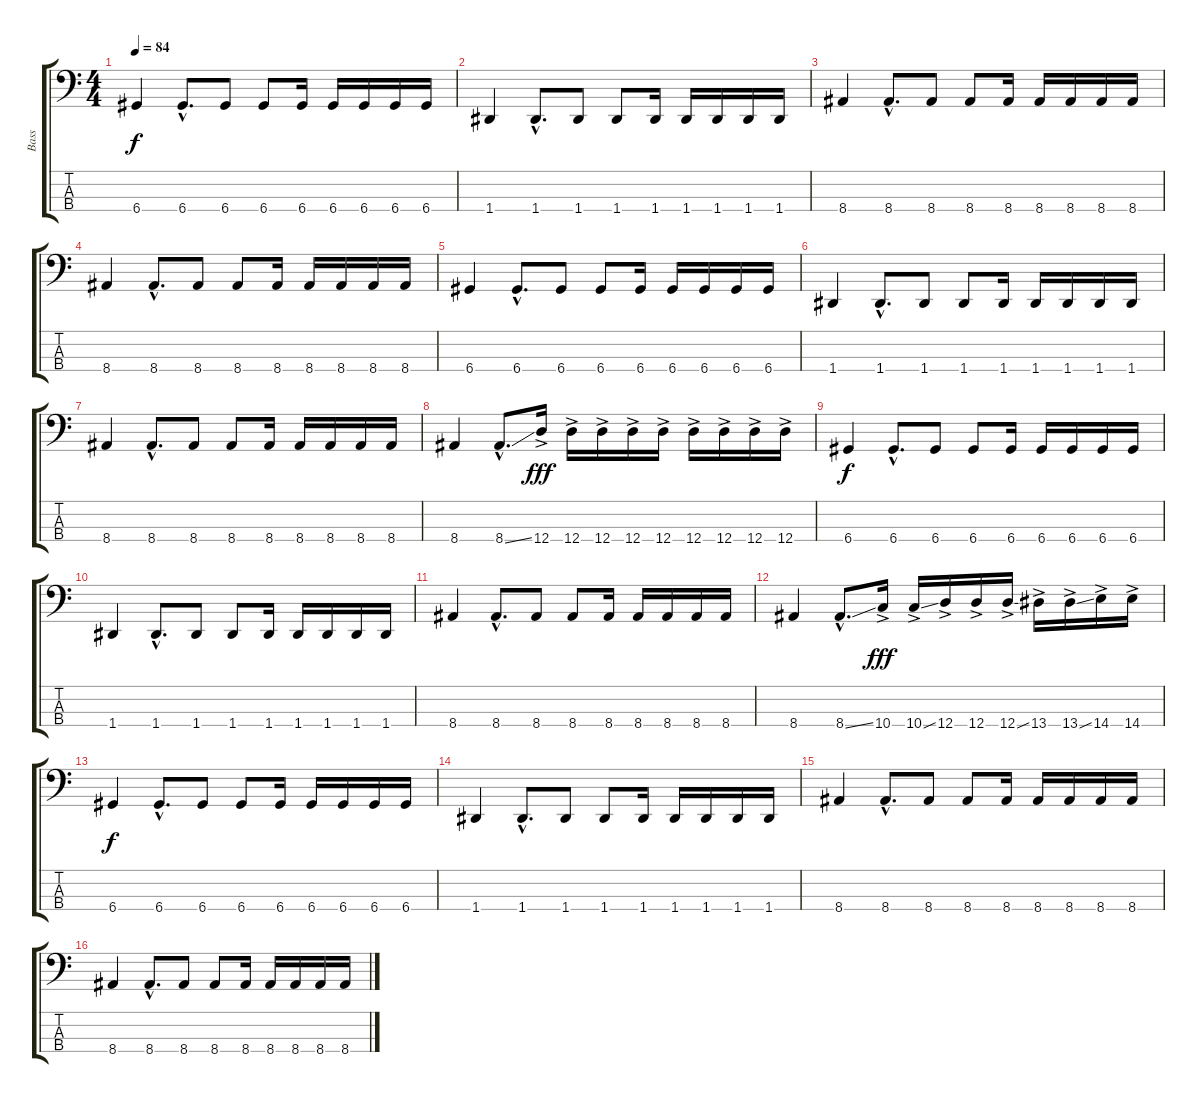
\track ("Bass" "Bass") {instrument electricbassfinger}
\staff {score tabs}
\tuning (G2 D2 A1 D1) {hide}
\ts (4 4)
\tempo 84
\clef f4
\ks c
6.4.4{dy f} 6.4{hac}.8{d} 6.4.8 6.4.8 6.4.16 6.4.16 6.4.16 6.4.16 6.4.16 |
1.4.4 1.4{hac}.8{d} 1.4.8 1.4.8 1.4.16 1.4.16 1.4.16 1.4.16 1.4.16 |
8.4.4 8.4{hac}.8{d} 8.4.8 8.4.8 8.4.16 8.4.16 8.4.16 8.4.16 8.4.16 |
8.4.4 8.4{hac}.8{d} 8.4.8 8.4.8 8.4.16 8.4.16 8.4.16 8.4.16 8.4.16 |
6.4.4 6.4{hac}.8{d} 6.4.8 6.4.8 6.4.16 6.4.16 6.4.16 6.4.16 6.4.16 |
1.4.4 1.4{hac}.8{d} 1.4.8 1.4.8 1.4.16 1.4.16 1.4.16 1.4.16 1.4.16 |
8.4.4 8.4{hac}.8{d} 8.4.8 8.4.8 8.4.16 8.4.16 8.4.16 8.4.16 8.4.16 |
8.4.4 8.4{ss hac}.8{d} 12.4{ac}.16{dy fff} 12.4{ac}.16 12.4{ac}.16 12.4{ac}.16 12.4{ac}.16 12.4{ac}.16 12.4{ac}.16 12.4{ac}.16 12.4{ac}.16 |
6.4.4{dy f} 6.4{hac}.8{d} 6.4.8 6.4.8 6.4.16 6.4.16 6.4.16 6.4.16 6.4.16 |
1.4.4 1.4{hac}.8{d} 1.4.8 1.4.8 1.4.16 1.4.16 1.4.16 1.4.16 1.4.16 |
8.4.4 8.4{hac}.8{d} 8.4.8 8.4.8 8.4.16 8.4.16 8.4.16 8.4.16 8.4.16 |
8.4.4 8.4{ss hac}.8{d} 10.4{ac}.16{dy fff} 10.4{ss ac}.16 12.4{ac}.16 12.4{ac}.16 12.4{ss ac}.16 13.4{ac}.16 13.4{ss ac}.16 14.4{ac}.16 14.4{ac}.16 |
6.4.4{dy f} 6.4{hac}.8{d} 6.4.8 6.4.8 6.4.16 6.4.16 6.4.16 6.4.16 6.4.16 |
1.4.4 1.4{hac}.8{d} 1.4.8 1.4.8 1.4.16 1.4.16 1.4.16 1.4.16 1.4.16 |
8.4.4 8.4{hac}.8{d} 8.4.8 8.4.8 8.4.16 8.4.16 8.4.16 8.4.16 8.4.16 |
8.4.4 8.4{hac}.8{d} 8.4.8 8.4.8 8.4.16 8.4.16 8.4.16 8.4.16 8.4.16
